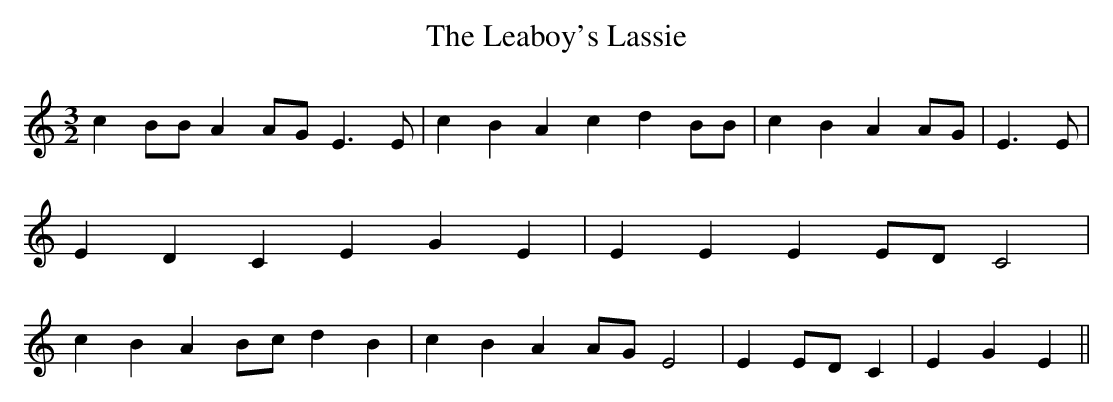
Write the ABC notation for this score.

X:1
T:The Leaboy's Lassie
M:3/2
L:1/4
K:C
 c B/2B/2 A A/2G/2 E3/2 E/2| c B A c d B/2B/2| c B AA/2-G/2| E3/2 E/2|\
 E D C E G E| E E E E/2D/2 C2| c B A B/2c/2 d B| c B A A/2G/2 E2| E E/2D/2 C|\
 E G E||
